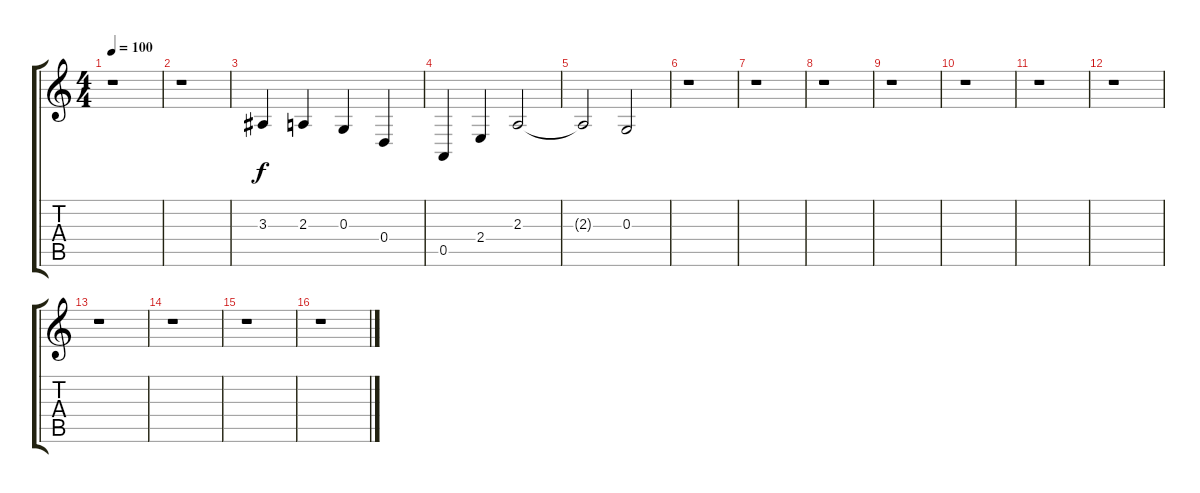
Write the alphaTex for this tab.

\track "" {instrument acousticgrandpiano}
\staff {score tabs}
\tuning (E4 B3 G3 D3 A2 E2) {hide}
\ts (4 4)
\tempo 100
\clef g2
\ks c
r.1{dy f instrument acousticgrandpiano} |
r.1 |
3.3.4 2.3.4 0.3.4 0.4.4 |
0.5.4 2.4.4 2.3.2 |
2.3{t}.2 0.3.2 |
r.1 |
r.1 |
r.1 |
r.1 |
r.1 |
r.1 |
r.1 |
r.1 |
r.1 |
r.1 |
r.1
